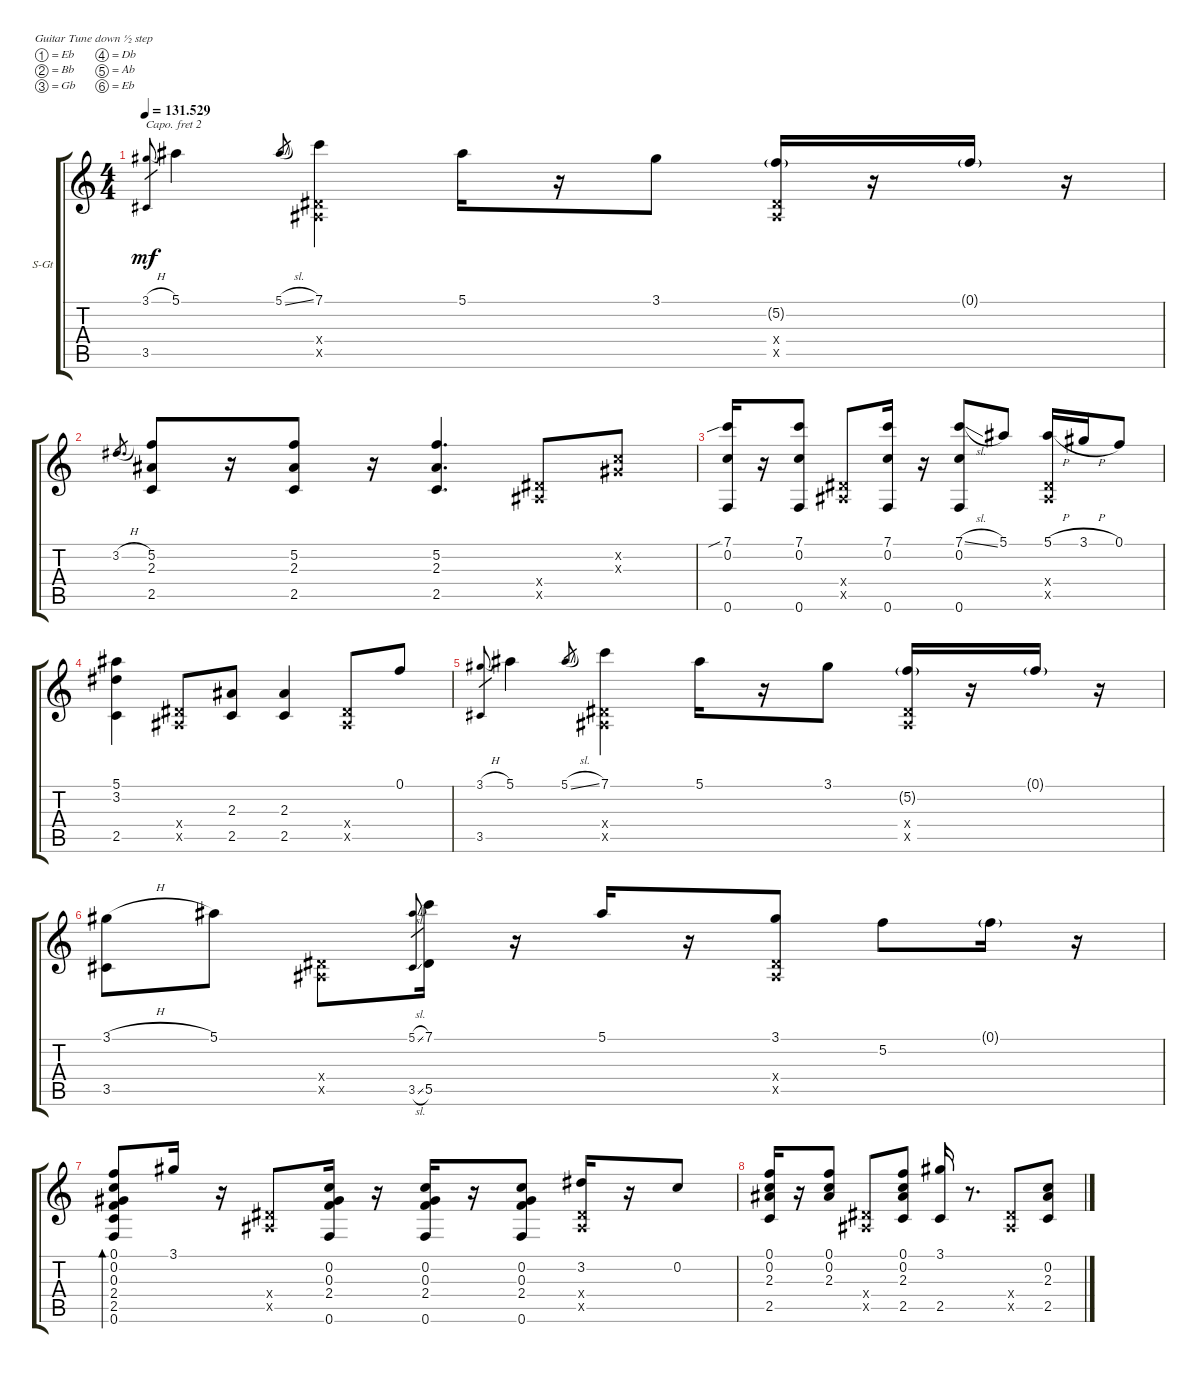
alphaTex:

\defaultSystemsLayout 4
\bracketExtendMode groupsimilarinstruments
\firstSystemTrackNameOrientation horizontal
\otherSystemsTrackNameOrientation horizontal
\track ("Steel Guitar" "S-Gt") {instrument acousticguitarsteel}
\staff {score tabs}
\capo 2
\tuning (Eb4 Bb3 Gb3 Db3 Ab2 Eb2)
\ts (4 4)
\tempo
131.529
\accidentals auto
\clef g2
\ottava regular
\simile none
\ks c
(3.1{h} 3.5).8{gr dy mf} 5.1.4 5.1{sl}.8{gr} (0.4{x} 0.5{x} 7.1).4 5.1.16 r.16 3.1.8 (5.2{g} 0.4{x} 0.5{x}).16 r.16 0.1{g}.16 r.16 |
3.2{h}.8{d gr} (5.2 2.5 2.3).8 r.16 (5.2 2.5 2.3).8 r.16 (5.2 2.5 2.3).4{d} (0.5{x} 0.4{x}).8 (0.2{x} 0.3{x}).8 |
(7.1{sib} 0.2 0.6).16 r.16 (7.1 0.2 0.6).8 (0.5{x} 0.4{x}).8 (7.1 0.2 0.6).16 r.16 (7.1{sl} 0.2 0.6).8 5.1.8 (5.1{h} 0.4{x} 0.5{x}).16 3.1{h}.16 0.1.8 |
(5.1 2.5 3.2).4 (0.5{x} 0.4{x}).8 (2.5 2.3).8 (2.3 2.5).4 (0.5{x} 0.4{x}).8 0.1.8 |
(3.1{h} 3.5).8{gr} 5.1.4 5.1{sl}.8{gr} (0.4{x} 0.5{x} 7.1).4 5.1.16 r.16 3.1.8 (5.2{g} 0.4{x} 0.5{x}).16 r.16 0.1{g}.16 r.16 |
(3.1{h} 3.5).8 5.1.8 (0.5{x} 0.4{x}).8 (3.5{sl} 5.1{sl}).8{gr} (7.1 5.5).16 r.16 5.1.16 r.16 (3.1 0.5{x} 0.4{x}).8 5.2.8 0.1{g}.16 r.16 |
(0.1 0.2 0.3 2.4 2.5 0.6).8{bd 119} 3.1.16 r.16 (0.5{x} 0.4{x}).8 (0.6 0.3 2.4 0.2).16 r.16 (0.6 0.3 2.4 0.2).16 r.16 (0.2 0.3 2.4 0.6).8 (0.5{x} 0.4{x} 3.2).16 r.16 0.2.8 |
(2.5 0.1 2.3 0.2).16 r.16 (0.1 0.2 2.3).8 (0.4{x} 0.5{x}).8 (0.1 0.2 2.5 2.3).8 (2.5 3.1).16 r.8{d} (0.5{x} 0.4{x}).8 (2.5 2.3 0.2).8
